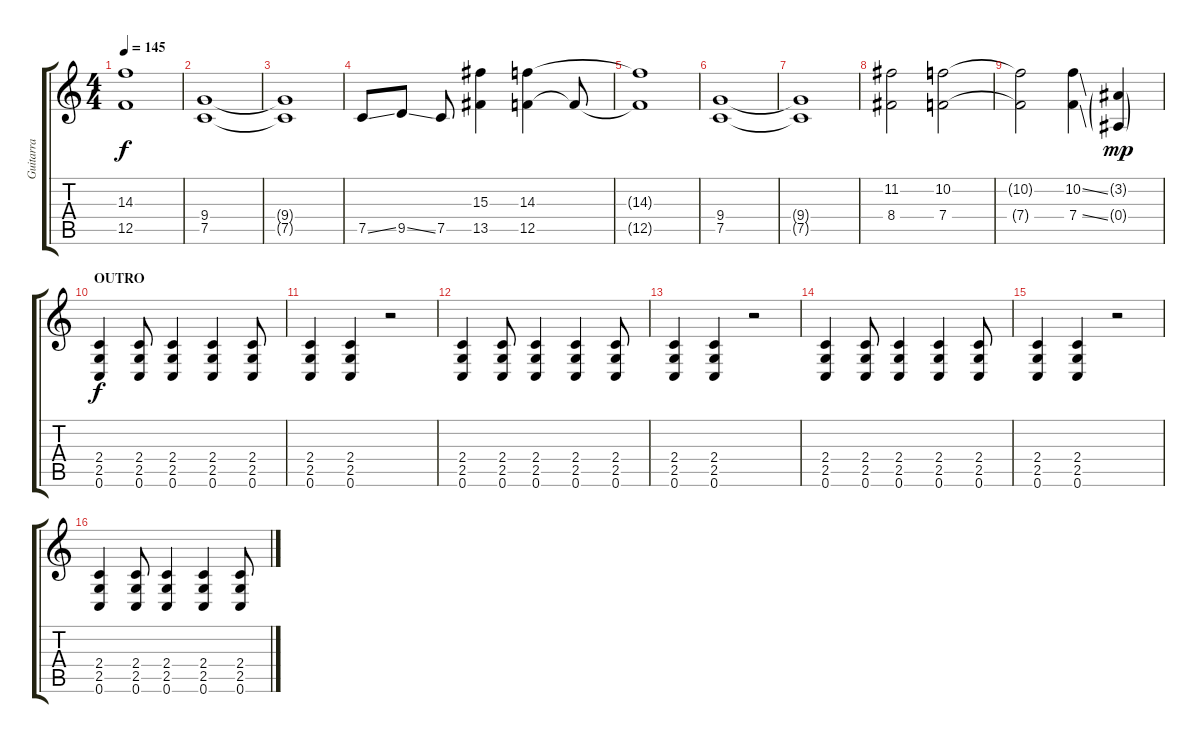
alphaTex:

\track ("Guitarra" "Guitarra") {instrument distortionguitar}
\staff {score tabs}
\tuning (C4 G3 Eb3 Bb2 F2 C2) {hide}
\ts (4 4)
\tempo 145
\clef g2
\ks c
(14.3{t} 12.5{t}).1{dy f} |
(9.4 7.5).1{instrument overdrivenguitar} |
(9.4{t} 7.5{t}).1 |
7.5{ss}.8 9.5{ss}.8 7.5.8 (15.3 13.5).4 (14.3 12.5).4 12.5{t}.8 |
(14.3{t} 12.5{t}).1 |
(9.4 7.5).1{instrument overdrivenguitar} |
(9.4{t} 7.5{t}).1 |
(11.2 8.4).2 (10.2 7.4).2 |
(10.2{t} 7.4{t}).2 (10.2{ss} 7.4{ss}).4 (3.2{g} 0.4{g}).4{dy mp volume 0} |
\section ("" "OUTRO")
(2.4 2.5 0.6).4{dy f volume 14} (2.4 2.5 0.6).8 (2.4 2.5 0.6).4 (2.4 2.5 0.6).4 (2.4 2.5 0.6).8 |
(2.4 2.5 0.6).4 (2.4 2.5 0.6).4 r.2 |
(2.4 2.5 0.6).4 (2.4 2.5 0.6).8 (2.4 2.5 0.6).4 (2.4 2.5 0.6).4 (2.4 2.5 0.6).8 |
(2.4 2.5 0.6).4 (2.4 2.5 0.6).4 r.2 |
(2.4 2.5 0.6).4 (2.4 2.5 0.6).8 (2.4 2.5 0.6).4 (2.4 2.5 0.6).4 (2.4 2.5 0.6).8 |
(2.4 2.5 0.6).4 (2.4 2.5 0.6).4 r.2 |
(2.4 2.5 0.6).4 (2.4 2.5 0.6).8 (2.4 2.5 0.6).4 (2.4 2.5 0.6).4 (2.4 2.5 0.6).8
